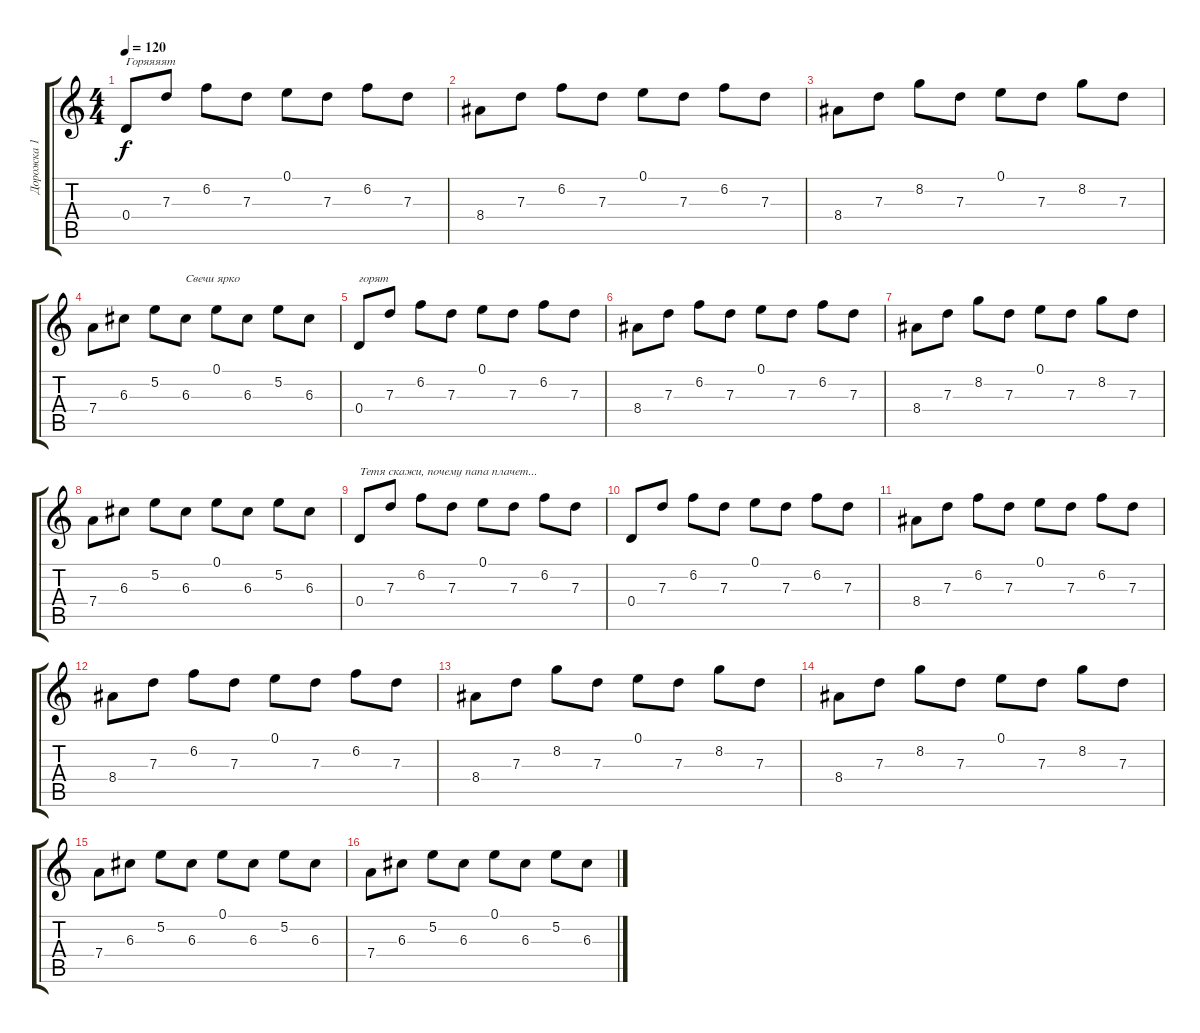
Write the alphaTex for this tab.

\track ("Дорожка 1" "Дорожка 1") {instrument acousticguitarsteel}
\staff {score tabs}
\tuning (E4 B3 G3 D3 A2 E2) {hide}
\ts (4 4)
\tempo 120
\clef g2
\ks c
0.4.8{txt "Горяяяят " dy f} 7.3.8 6.2.8 7.3.8 0.1.8 7.3.8 6.2.8 7.3.8 |
8.4.8 7.3.8 6.2.8 7.3.8 0.1.8 7.3.8 6.2.8 7.3.8 |
8.4.8 7.3.8 8.2.8 7.3.8 0.1.8 7.3.8 8.2.8 7.3.8 |
7.4.8 6.3.8 5.2.8 6.3.8{txt "Свечи ярко "} 0.1.8 6.3.8 5.2.8 6.3.8 |
0.4.8{txt "горят"} 7.3.8 6.2.8 7.3.8 0.1.8 7.3.8 6.2.8 7.3.8 |
8.4.8 7.3.8 6.2.8 7.3.8 0.1.8 7.3.8 6.2.8 7.3.8 |
8.4.8 7.3.8 8.2.8 7.3.8 0.1.8 7.3.8 8.2.8 7.3.8 |
7.4.8 6.3.8 5.2.8 6.3.8 0.1.8 6.3.8 5.2.8 6.3.8 |
0.4.8{txt "Тетя скажи, почему папа плачет..."} 7.3.8 6.2.8 7.3.8 0.1.8 7.3.8 6.2.8 7.3.8 |
0.4.8 7.3.8 6.2.8 7.3.8 0.1.8 7.3.8 6.2.8 7.3.8 |
8.4.8 7.3.8 6.2.8 7.3.8 0.1.8 7.3.8 6.2.8 7.3.8 |
8.4.8 7.3.8 6.2.8 7.3.8 0.1.8 7.3.8 6.2.8 7.3.8 |
8.4.8 7.3.8 8.2.8 7.3.8 0.1.8 7.3.8 8.2.8 7.3.8 |
8.4.8 7.3.8 8.2.8 7.3.8 0.1.8 7.3.8 8.2.8 7.3.8 |
7.4.8 6.3.8 5.2.8 6.3.8 0.1.8 6.3.8 5.2.8 6.3.8 |
7.4.8 6.3.8 5.2.8 6.3.8 0.1.8 6.3.8 5.2.8 6.3.8
